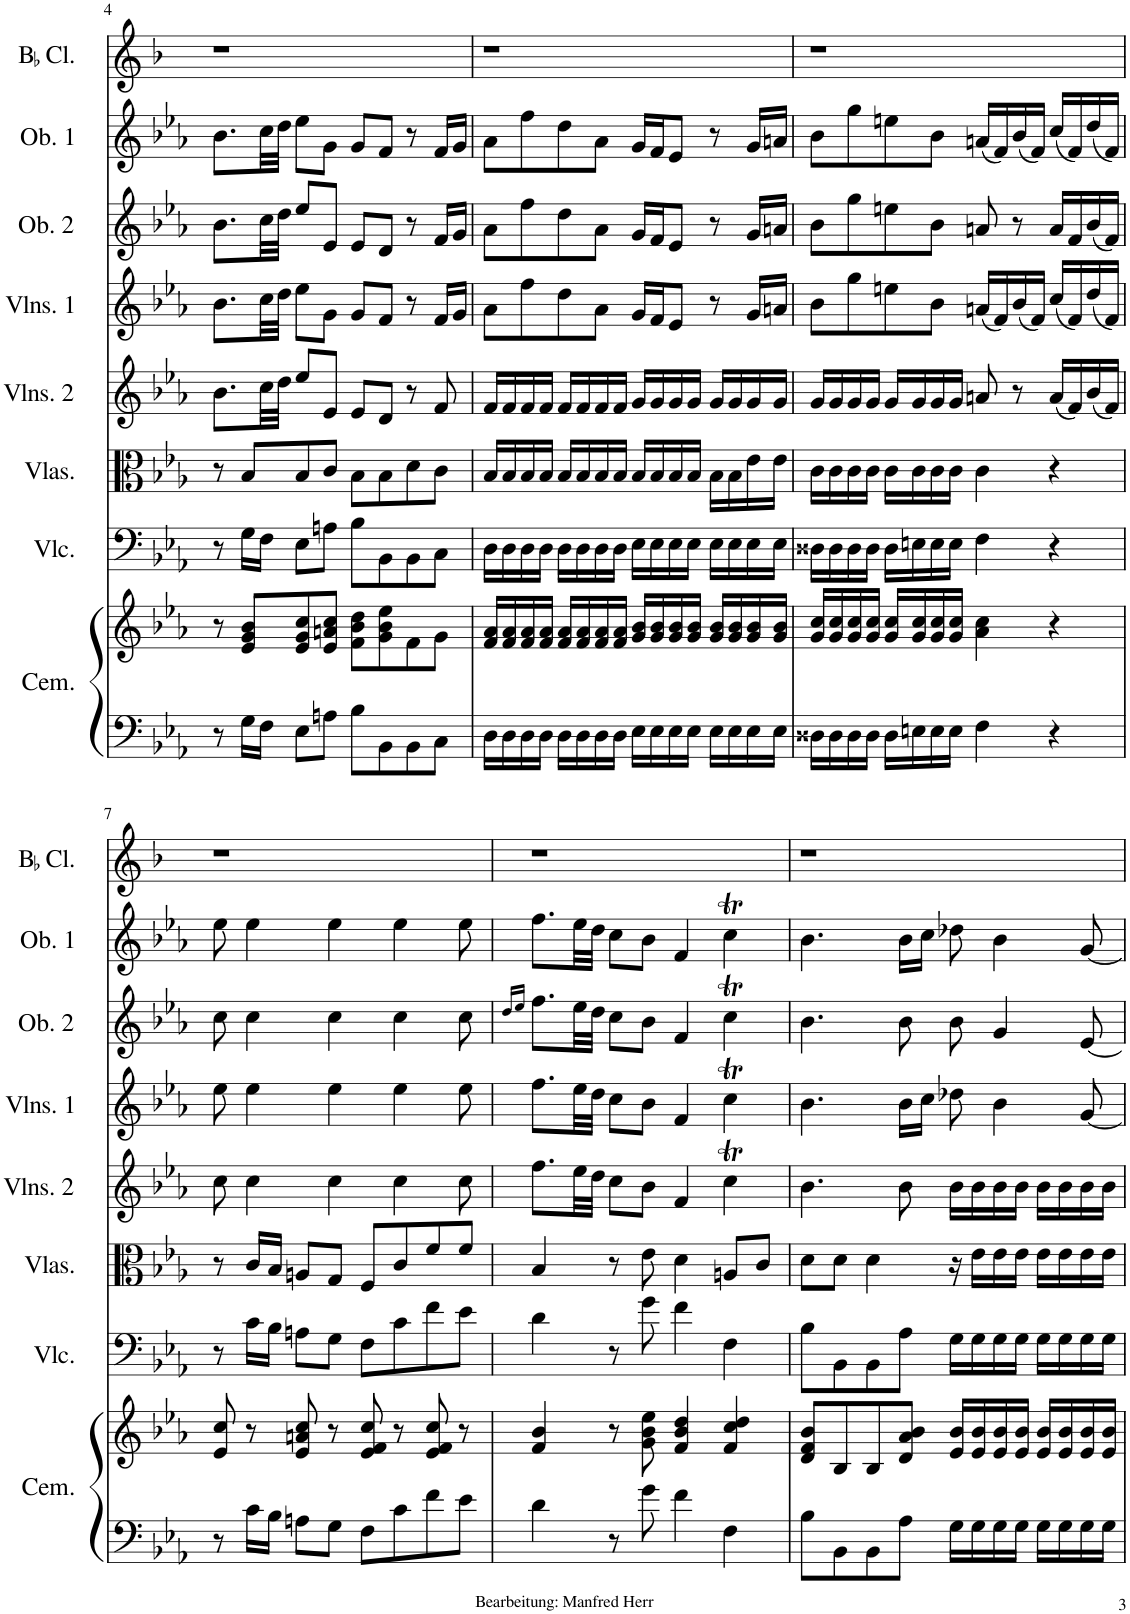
**kern	**kern	**kern	**kern	**kern	**kern	**kern	**kern	**kern
*part8	*part8	*part7	*part6	*part5	*part4	*part3	*part2	*part1
*staff9	*staff8	*staff7	*staff6	*staff5	*staff4	*staff3	*staff2	*staff1
*I"Cembalo	*	*I"Violoncello	*I"Violas	*I"Violins 2	*I"Violins 1	*I"Oboe 2	*I"Oboe 1	*I"BaccidentalFlat Clarinet
*I'Cem.	*	*I'Vlc.	*I'Vlas.	*I'Vlns. 2	*I'Vlns. 1	*I'Ob. 2	*I'Ob. 1	*I'BaccidentalFlat Cl.
!!LO:PB:g=z
*clefF4	*clefG2	*clefF4	*clefC3	*clefG2	*clefG2	*clefG2	*clefG2	*clefG2
*	*	*	*	*	*	*	*	*Trd1c2
*k[b-e-a-]	*k[b-e-a-]	*k[b-e-a-]	*k[b-e-a-]	*k[b-e-a-]	*k[b-e-a-]	*k[b-e-a-]	*k[b-e-a-]	*k[b-]
*M4/4	*M4/4	*M4/4	*M4/4	*M4/4	*M4/4	*M4/4	*M4/4	*M4/4
=4	=4	=4	=4	=4	=4	=4	=4	=4
8r	8r	8r	8r	8.b-\L	8.b-\L	8.b-\L	8.b-\L	1r
16G\LL	8e-/ 8g/ 8b-/L	16G\LL	8B-/L	.	.	.	.	.
16F\JJ	.	16F\JJ	.	32cc\LL	32cc\LL	32cc\LL	32cc\LL	.
.	.	.	.	32dd\JJJ	32dd\JJJ	32dd\JJJ	32dd\JJJ	.
8E-\L	8e-/ 8g/ 8cc/	8E-\L	8B-/	8ee-/L	8ee-\L	8ee-/L	8ee-\L	.
8An\J	8e-/ 8an/ 8cc/J	8An\J	8c/J	8e-/J	8g\J	8e-/J	8g\J	.
8B-\L	8f\ 8b-\ 8dd\L	8B-\L	8B-\L	8e-/L	8g/L	8e-/L	8g/L	.
8BB-\	8g\ 8b-\ 8ee-\	8BB-\	8B-\	8d/J	8f/J	8d/J	8f/J	.
8BB-\	8f\	8BB-\	8d\	8r	8r	8r	8r	.
8C\J	8g\J	8C\J	8c\J	8f/	16f/LL	16f/LL	16f/LL	.
.	.	.	.	.	16g/JJ	16g/JJ	16g/JJ	.
=5	=5	=5	=5	=5	=5	=5	=5	=5
16D\LL	16f/ 16a-/LL	16D\LL	16B-/LL	16f/LL	8a-\L	8a-\L	8a-\L	1r
16D\	16f/ 16a-/	16D\	16B-/	16f/	.	.	.	.
16D\	16f/ 16a-/	16D\	16B-/	16f/	8ff\	8ff\	8ff\	.
16D\JJ	16f/ 16a-/JJ	16D\JJ	16B-/JJ	16f/JJ	.	.	.	.
16D\LL	16f/ 16a-/LL	16D\LL	16B-/LL	16f/LL	8dd\	8dd\	8dd\	.
16D\	16f/ 16a-/	16D\	16B-/	16f/	.	.	.	.
16D\	16f/ 16a-/	16D\	16B-/	16f/	8a-\J	8a-\J	8a-\J	.
16D\JJ	16f/ 16a-/JJ	16D\JJ	16B-/JJ	16f/JJ	.	.	.	.
16E-\LL	16g/ 16b-/LL	16E-\LL	16B-/LL	16g/LL	16g/LL	16g/LL	16g/LL	.
16E-\	16g/ 16b-/	16E-\	16B-/	16g/	16f/J	16f/J	16f/J	.
16E-\	16g/ 16b-/	16E-\	16B-/	16g/	8e-/J	8e-/J	8e-/J	.
16E-\JJ	16g/ 16b-/JJ	16E-\JJ	16B-/JJ	16g/JJ	.	.	.	.
16E-\LL	16g/ 16b-/LL	16E-\LL	16B-\LL	16g/LL	8r	8r	8r	.
16E-\	16g/ 16b-/	16E-\	16B-\	16g/	.	.	.	.
16E-\	16g/ 16b-/	16E-\	16e-\	16g/	16g/LL	16g/LL	16g/LL	.
16E-\JJ	16g/ 16b-/JJ	16E-\JJ	16e-\JJ	16g/JJ	16an/JJ	16an/JJ	16an/JJ	.
=6	=6	=6	=6	=6	=6	=6	=6	=6
16D##X\LL	16g/ 16cc/LL	16D##X\LL	16c\LL	16g/LL	8b-\L	8b-\L	8b-\L	1r
16D##\	16g/ 16cc/	16D##\	16c\	16g/	.	.	.	.
16D##\	16g/ 16cc/	16D##\	16c\	16g/	8gg\	8gg\	8gg\	.
16D##\JJ	16g/ 16cc/JJ	16D##\JJ	16c\JJ	16g/JJ	.	.	.	.
16D##\LL	16g/ 16cc/LL	16D##\LL	16c\LL	16g/LL	8een\	8een\	8een\	.
16En\	16g/ 16cc/	16En\	16c\	16g/	.	.	.	.
16E\	16g/ 16cc/	16E\	16c\	16g/	8b-\J	8b-\J	8b-\J	.
16E\JJ	16g/ 16cc/JJ	16E\JJ	16c\JJ	16g/JJ	.	.	.	.
4F\	4a-\ 4cc\	4F\	4c\	8an/	(16an/LL	8an/	(16an/LL	.
.	.	.	.	.	16f/)	.	16f/)	.
.	.	.	.	8r	(16b-/	8r	(16b-/	.
.	.	.	.	.	16f/JJ)	.	16f/JJ)	.
4r	4r	4r	4r	(16a/LL	(16cc/LL	16a/LL	(16cc/LL	.
.	.	.	.	16f/)	16f/)	16f/	16f/)	.
.	.	.	.	(16b-/	(16dd/	(16b-/	(16dd/	.
.	.	.	.	16f/JJ)	16f/JJ)	16f/JJ)	16f/JJ)	.
!!LO:LB:g=z
=7	=7	=7	=7	=7	=7	=7	=7	=7
8r	8e-/ 8cc/	8r	8r	8cc\	8ee-\	8cc\	8ee-\	1r
16c\LL	8r	16c\LL	16c/LL	4cc\	4ee-\	4cc\	4ee-\	.
16B-\JJ	.	16B-\JJ	16B-/JJ	.	.	.	.	.
8An\L	8e-/ 8an/ 8cc/	8An\L	8An/L	.	.	.	.	.
8G\J	8r	8G\J	8G/J	4cc\	4ee-\	4cc\	4ee-\	.
8F\L	8e-/ 8f/ 8cc/	8F\L	8F/L	.	.	.	.	.
8c\	8r	8c\	8c/	4cc\	4ee-\	4cc\	4ee-\	.
8f\	8e-/ 8f/ 8cc/	8f\	8f/	.	.	.	.	.
8e-\J	8r	8e-\J	8f/J	8cc\	8ee-\	8cc\	8ee-\	.
=8	=8	=8	=8	=8	=8	=8	=8	=8
.	.	.	.	.	.	16qdd/LL	.	.
.	.	.	.	.	.	16qee-/JJ	.	.
4d\	4f/ 4b-/	4d\	4B-/	8.ff\L	8.ff\L	8.ff\L	8.ff\L	1r
.	.	.	.	32ee-\LL	32ee-\LL	32ee-\LL	32ee-\LL	.
.	.	.	.	32dd\JJJ	32dd\JJJ	32dd\JJJ	32dd\JJJ	.
8r	8r	8r	8r	8cc\L	8cc\L	8cc\L	8cc\L	.
8g\	8g\ 8b-\ 8ee-\	8g\	8e-\	8b-\J	8b-\J	8b-\J	8b-\J	.
4f\	4f/ 4b-/ 4dd/	4f\	4d\	4f/	4f/	4f/	4f/	.
4F\	4f/ 4cc/ 4dd/	4F\	8An/L	4ccT\	4ccT\	4ccT\	4ccT\	.
.	.	.	8c/J	.	.	.	.	.
=9	=9	=9	=9	=9	=9	=9	=9	=9
8B-\L	8d/ 8f/ 8b-/L	8B-\L	8d\L	4.b-\	4.b-\	4.b-\	4.b-\	1r
8BB-\	8B-/	8BB-\	8d\J	.	.	.	.	.
8BB-\	8B-/	8BB-\	4d\	.	.	.	.	.
8A-\J	8d/ 8a-/ 8b-/J	8A-\J	.	8b-\	16b-\LL	8b-\	16b-\LL	.
.	.	.	.	.	16cc\JJ	.	16cc\JJ	.
16G\LL	16e-/ 16b-/LL	16G\LL	16r	16b-\LL	8dd-X\	8b-\	8dd-X\	.
16G\	16e-/ 16b-/	16G\	16e-\LL	16b-\	.	.	.	.
16G\	16e-/ 16b-/	16G\	16e-\	16b-\	4b-\	4g/	4b-\	.
16G\JJ	16e-/ 16b-/JJ	16G\JJ	16e-\JJ	16b-\JJ	.	.	.	.
16G\LL	16e-/ 16b-/LL	16G\LL	16e-\LL	16b-\LL	.	.	.	.
16G\	16e-/ 16b-/	16G\	16e-\	16b-\	.	.	.	.
16G\	16e-/ 16b-/	16G\	16e-\	16b-\	[8g/	[8e-/	[8g/	.
16G\JJ	16e-/ 16b-/JJ	16G\JJ	16e-\JJ	16b-\JJ	.	.	.	.
=	=	=	=	=	=	=	=	=
*-	*-	*-	*-	*-	*-	*-	*-	*-
